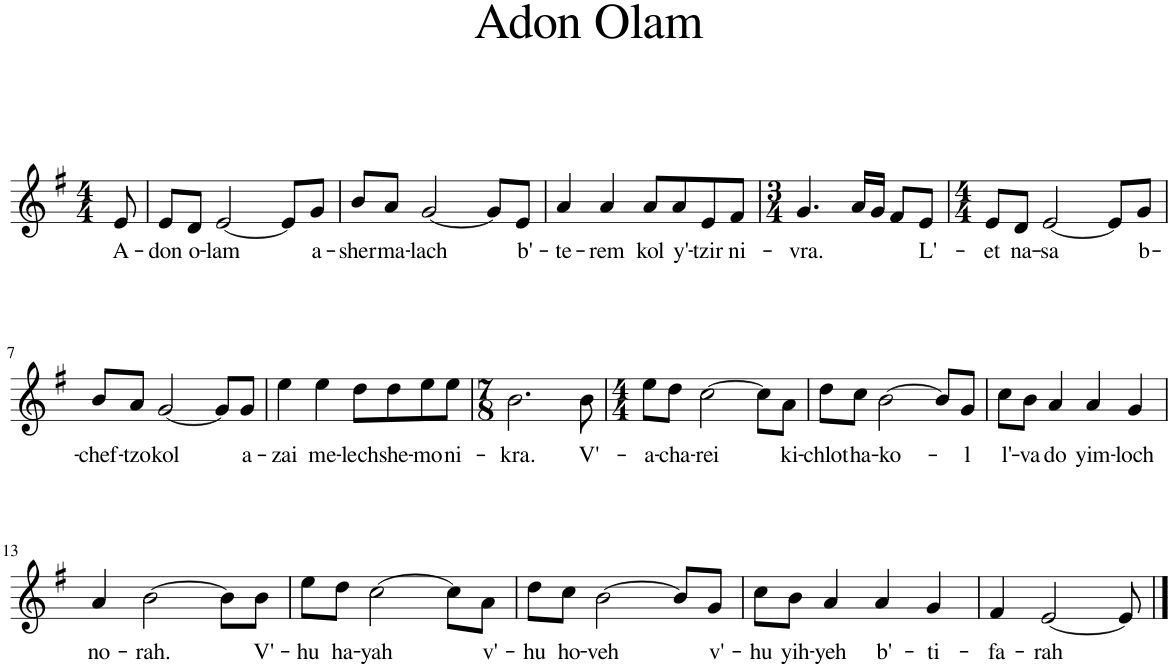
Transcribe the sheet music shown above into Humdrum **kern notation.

**kern	**text
*part1	*part1
*staff1	*staff1
*I"Bb Trumpet	*
*I'Bb Tpt.	*
*clefG2	*
*Trd1c2	*
*k[f#]	*
*M4/4	*
=1	=1
!	!LO:LY:b
8e/	A-
=2	=2
!	!LO:LY:b
8e/L	-don
!	!LO:LY:b
8d/J	o-
!	!LO:LY:b
[2e/	-lam
8e/L]	.
!	!LO:LY:b
8g/J	a-
=3	=3
!	!LO:LY:b
8b/L	-sher
!	!LO:LY:b
8a/J	ma-
!	!LO:LY:b
[2g/	-lach
8g/L]	.
!	!LO:LY:b
8e/J	b'-
=4	=4
!	!LO:LY:b
4a/	-te-
!	!LO:LY:b
4a/	-rem
!	!LO:LY:b
8a/L	kol
!	!LO:LY:b
8a/	y'-
!	!LO:LY:b
8e/	-tzir
!	!LO:LY:b
8f#/J	ni-
=5	=5
*M3/4	*
!	!LO:LY:b
4.g/	-vra.
16a/LL	.
16g/JJ	.
8f#/L	.
!	!LO:LY:b
8e/J	-L'-
=6	=6
*M4/4	*
!	!LO:LY:b
8e/L	-et
!	!LO:LY:b
8d/J	na-
!	!LO:LY:b
[2e/	-sa
8e/L]	.
!	!LO:LY:b
8g/J	b-
!!LO:LB:g=z
=7	=7
!	!LO:LY:b
8b/L	-chef-
!	!LO:LY:b
8a/J	-tzo
!	!LO:LY:b
[2g/	kol
8g/L]	.
!	!LO:LY:b
8g/J	a-
=8	=8
!	!LO:LY:b
4ee\	-zai
!	!LO:LY:b
4ee\	me-
!	!LO:LY:b
8dd\L	-lech
!	!LO:LY:b
8dd\	she-
!	!LO:LY:b
8ee\	-mo
!	!LO:LY:b
8ee\J	ni-
=9	=9
*M7/8	*
!	!LO:LY:b
2.b\	-kra.
!	!LO:LY:b
8b\	V'-
=10	=10
*M4/4	*
!	!LO:LY:b
8ee\L	-a-
!	!LO:LY:b
8dd\J	-cha-
!	!LO:LY:b
[2cc\	-rei
8cc\L]	.
!	!LO:LY:b
8a\J	ki-
=11	=11
!	!LO:LY:b
8dd\L	-chlot
!	!LO:LY:b
8cc\J	ha-
!	!LO:LY:b
[2b\	-ko-
8b/L]	.
!	!LO:LY:b
8g/J	-l
=12	=12
!	!LO:LY:b
8cc\L	l'-
!	!LO:LY:b
8b\J	-va
!	!LO:LY:b
4a/	do
!	!LO:LY:b
4a/	yim-
!	!LO:LY:b
4g/	-loch
!!LO:LB:g=z
=13	=13
!	!LO:LY:b
4a/	no-
!	!LO:LY:b
[2b\	-rah.
8b\L]	.
!	!LO:LY:b
8b\J	V'-
=14	=14
!	!LO:LY:b
8ee\L	-hu
!	!LO:LY:b
8dd\J	ha-
!	!LO:LY:b
[2cc\	-yah
8cc\L]	.
!	!LO:LY:b
8a\J	v'-
=15	=15
!	!LO:LY:b
8dd\L	-hu
!	!LO:LY:b
8cc\J	ho-
!	!LO:LY:b
[2b\	-veh
8b/L]	.
!	!LO:LY:b
8g/J	v'-
=16	=16
!	!LO:LY:b
8cc\L	-hu
!	!LO:LY:b
8b\J	yih-
!	!LO:LY:b
4a/	-yeh
!	!LO:LY:b
4a/	b'-
!	!LO:LY:b
4g/	-ti-
=17	=17
!	!LO:LY:b
4f#/	-fa-
!	!LO:LY:b
[2e/	-rah
8e/]	.
==	==
*-	*-
